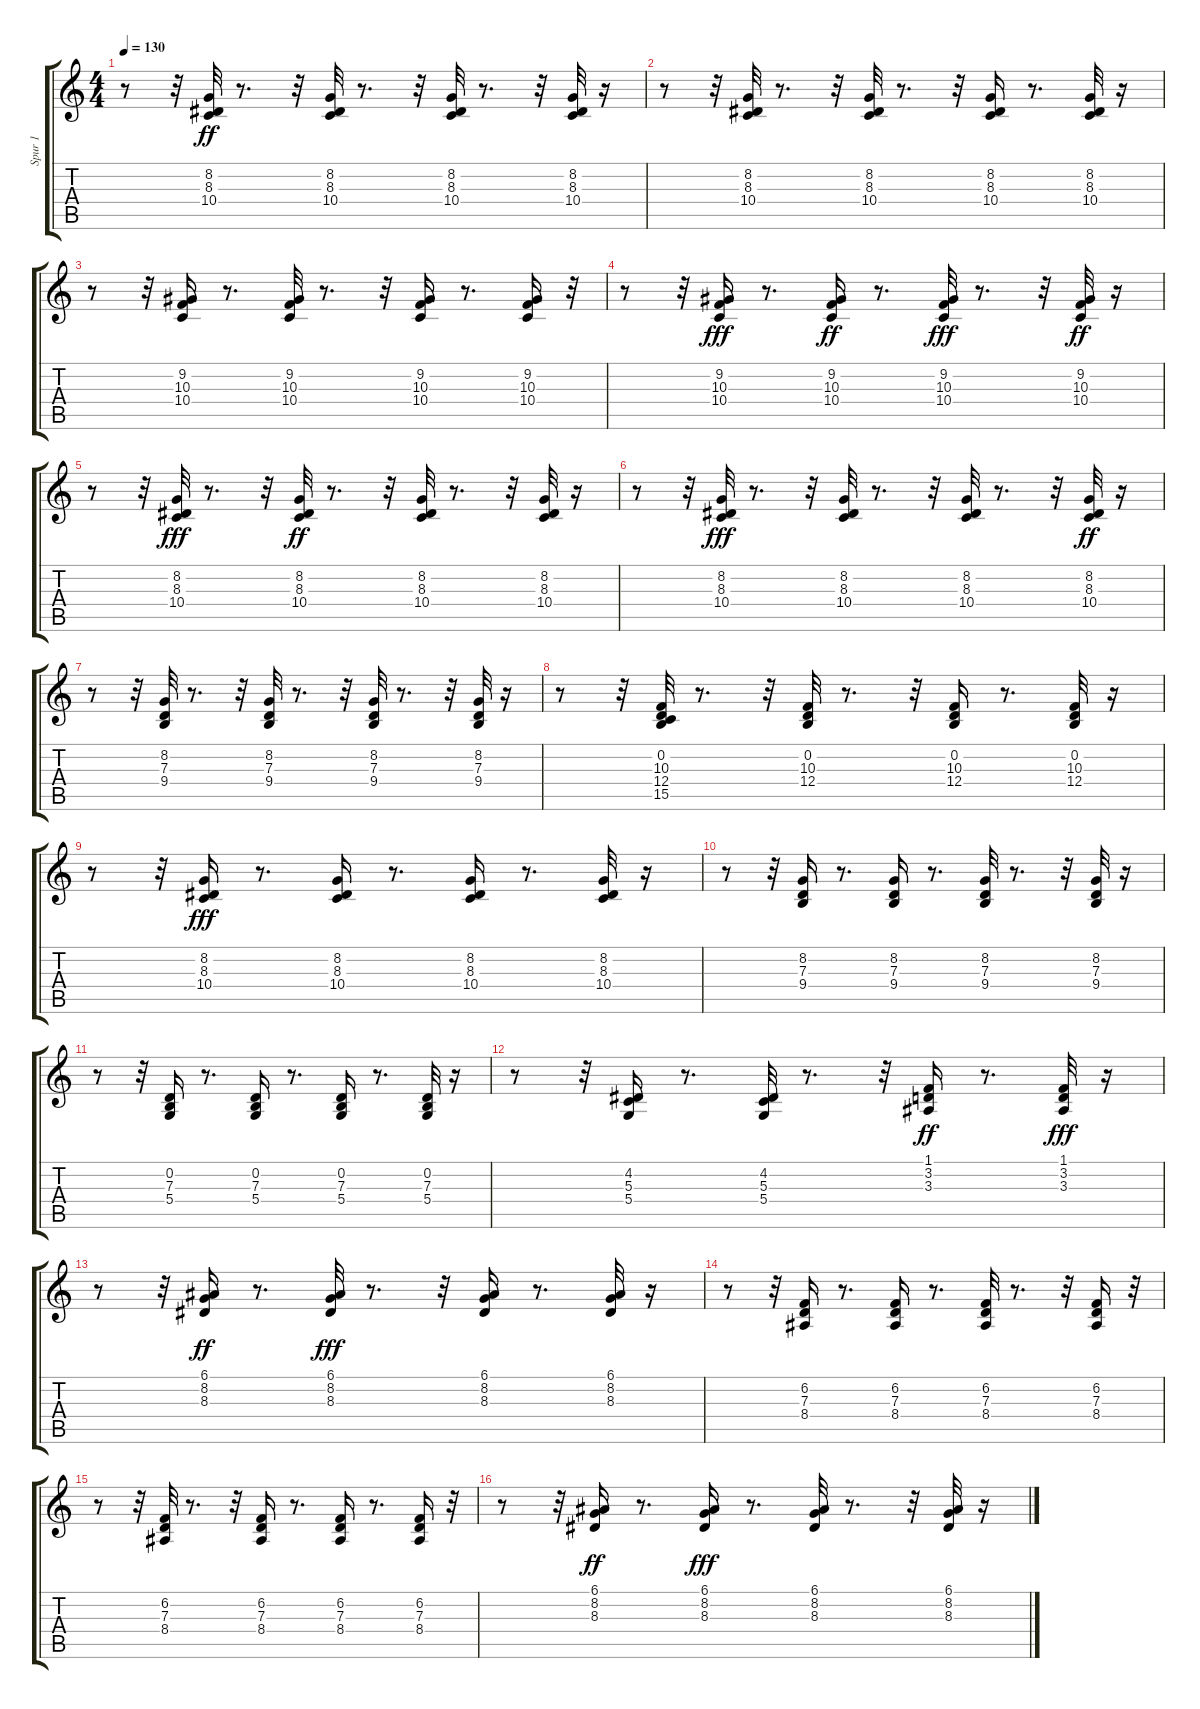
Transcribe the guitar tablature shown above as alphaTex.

\track ("Spur 1" "Spur 1") {instrument electricgrandpiano}
\staff {score tabs}
\tuning (E4 B3 G3 D3 A2 E2) {hide}
\ts (4 4)
\tempo 130
\clef g2
\ks c
r.8{dy ff} r.32 (8.2 8.3 10.4).32 r.8{d} r.32 (8.2 8.3 10.4).32 r.8{d} r.32 (8.2 8.3 10.4).32 r.8{d} r.32 (8.2 8.3 10.4).32 r.16 |
r.8 r.32 (8.2 8.3 10.4).32 r.8{d} r.32 (8.2 8.3 10.4).32 r.8{d} r.32 (8.2 8.3 10.4).16 r.8{d} (8.2 8.3 10.4).32 r.16 |
r.8 r.32 (9.2 10.3 10.4).16 r.8{d} (9.2 10.3 10.4).32 r.8{d} r.32 (9.2 10.3 10.4).16 r.8{d} (9.2 10.3 10.4).16 r.32 |
r.8 r.32 (9.2 10.3 10.4).16{dy fff} r.8{d} (9.2 10.3 10.4).16{dy ff} r.8{d} (9.2 10.3 10.4).32{dy fff} r.8{d} r.32 (9.2 10.3 10.4).32{dy ff} r.16 |
r.8 r.32 (8.2 8.3 10.4).32{dy fff} r.8{d} r.32 (8.2 8.3 10.4).32{dy ff} r.8{d} r.32 (8.2 8.3 10.4).32 r.8{d} r.32 (8.2 8.3 10.4).32 r.16 |
r.8 r.32 (8.2 8.3 10.4).32{dy fff} r.8{d} r.32 (8.2 8.3 10.4).32 r.8{d} r.32 (8.2 8.3 10.4).32 r.8{d} r.32 (8.2 8.3 10.4).32{dy ff} r.16 |
r.8 r.32 (8.2 7.3 9.4).32 r.8{d} r.32 (8.2 7.3 9.4).32 r.8{d} r.32 (8.2 7.3 9.4).32 r.8{d} r.32 (8.2 7.3 9.4).32 r.16 |
r.8 r.32 (0.2 10.3 12.4 15.5).32 r.8{d} r.32 (0.2 10.3 12.4).32 r.8{d} r.32 (0.2 10.3 12.4).16 r.8{d} (0.2 10.3 12.4).32 r.16 |
r.8 r.32 (8.2 8.3 10.4).16{dy fff} r.8{d} (8.2 8.3 10.4).16 r.8{d} (8.2 8.3 10.4).16 r.8{d} (8.2 8.3 10.4).32 r.16 |
r.8 r.32 (8.2 7.3 9.4).16 r.8{d} (8.2 7.3 9.4).16 r.8{d} (8.2 7.3 9.4).32 r.8{d} r.32 (8.2 7.3 9.4).32 r.16 |
r.8 r.32 (0.2 7.3 5.4).16 r.8{d} (0.2 7.3 5.4).16 r.8{d} (0.2 7.3 5.4).16 r.8{d} (0.2 7.3 5.4).32 r.16 |
r.8 r.32 (4.2 5.3 5.4).16 r.8{d} (4.2 5.3 5.4).32 r.8{d} r.32 (1.1 3.2 3.3).16{dy ff} r.8{d} (1.1 3.2 3.3).32{dy fff} r.16 |
r.8 r.32 (6.1 8.2 8.3).16{dy ff} r.8{d} (6.1 8.2 8.3).32{dy fff} r.8{d} r.32 (6.1 8.2 8.3).16 r.8{d} (6.1 8.2 8.3).32 r.16 |
r.8 r.32 (6.2 7.3 8.4).16 r.8{d} (6.2 7.3 8.4).16 r.8{d} (6.2 7.3 8.4).32 r.8{d} r.32 (6.2 7.3 8.4).16 r.32 |
r.8 r.32 (6.2 7.3 8.4).32 r.8{d} r.32 (6.2 7.3 8.4).16 r.8{d} (6.2 7.3 8.4).16 r.8{d} (6.2 7.3 8.4).16 r.32 |
r.8 r.32 (6.1 8.2 8.3).16{dy ff} r.8{d} (6.1 8.2 8.3).16{dy fff} r.8{d} (6.1 8.2 8.3).32 r.8{d} r.32 (6.1 8.2 8.3).32 r.16
